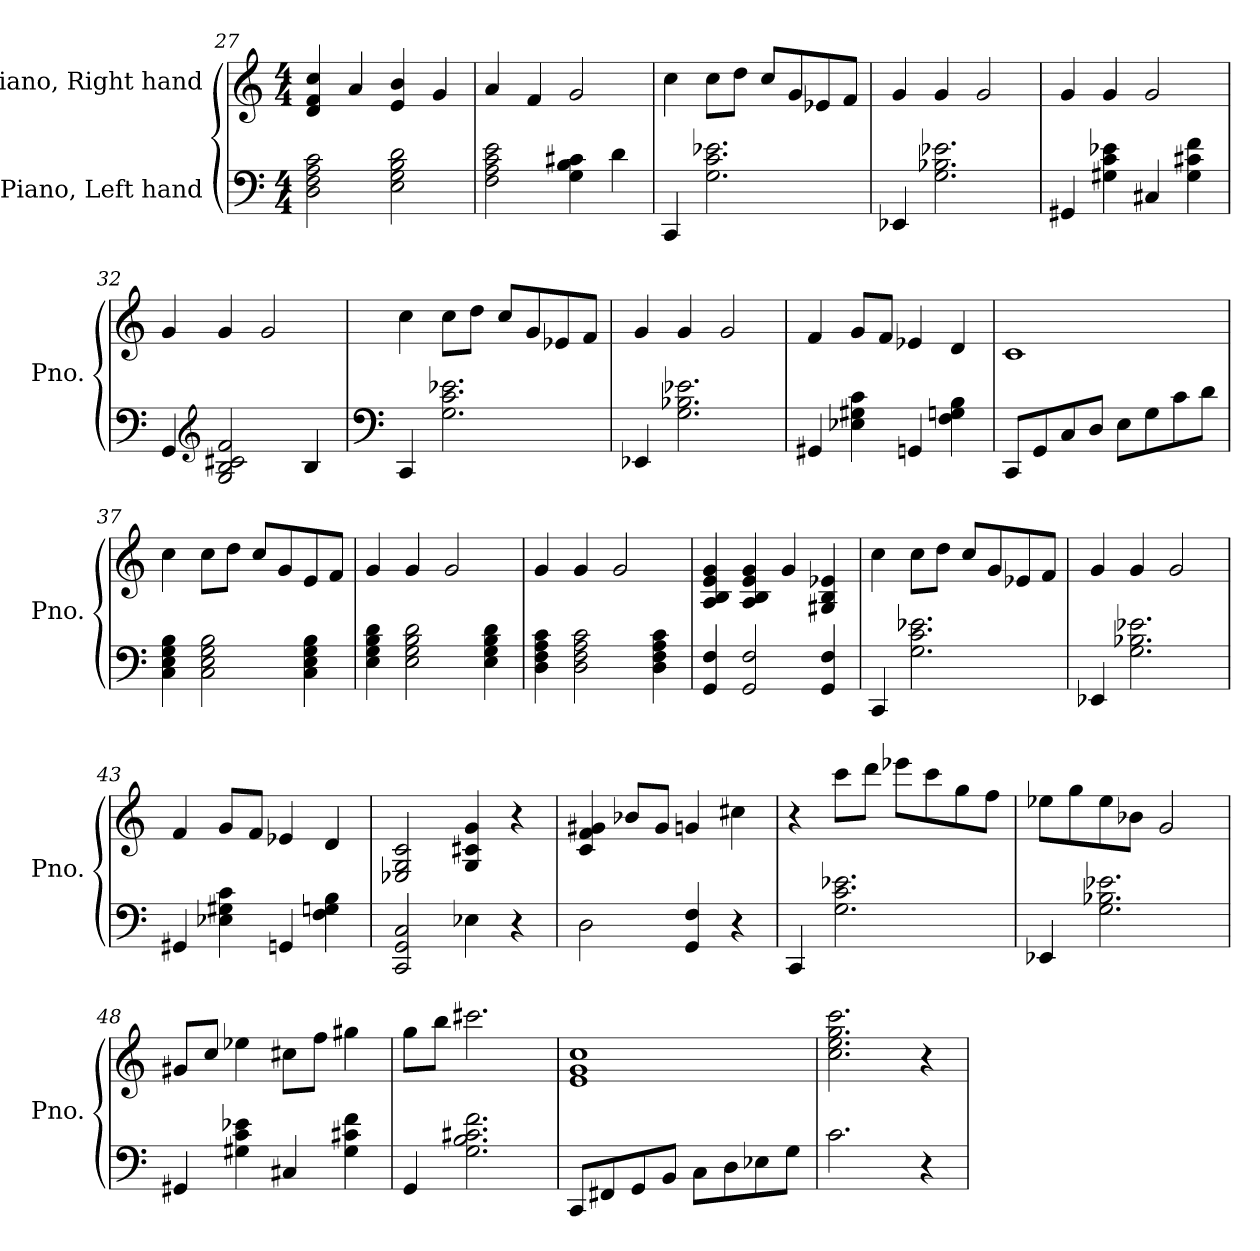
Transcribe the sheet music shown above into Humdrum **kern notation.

**kern	**kern
*part2	*part1
*staff2	*staff1
*I"Piano, Left hand	*I"Piano, Right hand
*I'Pno.	*I'Pno.
*clefF4	*clefG2
*k[]	*k[]
*M4/4	*M4/4
=27	=27
2D\ 2F\ 2A\ 2c\	4d/ 4f/ 4cc/
.	4a/
2E\ 2G\ 2B\ 2d\	4e/ 4b/
.	4g/
=28	=28
2F\ 2A\ 2c\ 2e\	4a/
.	4f/
4G\ 4B\ 4c#X\	2g/
4d\	.
!!LO:LB:g=z
=29	=29
4CC/	4cc\
2.G\ 2.c\ 2.e-X\	8cc\L
.	8dd\J
.	8cc/L
.	8g/
.	8e-X/
.	8f/J
=30	=30
4EE-X/	4g/
2.G\ 2.B-X\ 2.e-X\	4g/
.	2g/
=31	=31
4GG#X/	4g/
4G#X\ 4c\ 4e-X\	4g/
4C#X/	2g/
4G#\ 4c#X\ 4f\	.
=32	=32
4GG/	4g/
*clefG2	*
2G/ 2B/ 2c#X/ 2f/	4g/
.	2g/
4B/	.
=33	=33
*clefF4	*
4CC/	4cc\
2.G\ 2.c\ 2.e-X\	8cc\L
.	8dd\J
.	8cc/L
.	8g/
.	8e-X/
.	8f/J
!!LO:PB:g=z
=34	=34
4EE-X/	4g/
2.G\ 2.B-X\ 2.e-X\	4g/
.	2g/
=35	=35
4GG#X/	4f/
4E-X\ 4G#X\ 4c\	8g/L
.	8f/J
4GGn/	4e-X/
4F\ 4Gn\ 4B\	4d/
=36	=36
8CC/L	1c
8GG/	.
8C/	.
8D/J	.
8E\L	.
8G\	.
8c\	.
8d\J	.
=37	=37
4C\ 4E\ 4G\ 4B\	4cc\
2C\ 2E\ 2G\ 2B\	8cc\L
.	8dd\J
.	8cc/L
.	8g/
4C\ 4E\ 4G\ 4B\	8e/
.	8f/J
=38	=38
4E\ 4G\ 4B\ 4d\	4g/
2E\ 2G\ 2B\ 2d\	4g/
.	2g/
4E\ 4G\ 4B\ 4d\	.
=39	=39
4D\ 4F\ 4A\ 4c\	4g/
2D\ 2F\ 2A\ 2c\	4g/
.	2g/
4D\ 4F\ 4A\ 4c\	.
!!LO:LB:g=z
=40	=40
4GG/ 4F/	4A/ 4B/ 4e/ 4g/
2GG/ 2F/	4A/ 4B/ 4e/ 4g/
.	4g/
4GG/ 4F/	4G#X/ 4B/ 4e-X/
=41	=41
4CC/	4cc\
2.G\ 2.c\ 2.e-X\	8cc\L
.	8dd\J
.	8cc/L
.	8g/
.	8e-X/
.	8f/J
=42	=42
4EE-X/	4g/
2.G\ 2.B-X\ 2.e-X\	4g/
.	2g/
=43	=43
4GG#X/	4f/
4E-X\ 4G#X\ 4c\	8g/L
.	8f/J
4GGn/	4e-X/
4F\ 4Gn\ 4B\	4d/
=44	=44
2CC/ 2GG/ 2C/	2E-X/ 2G/ 2c/
4E-X\	4G/ 4c#X/ 4g/
4r	4r
!!LO:LB:g=z
=45	=45
2D\	4c/ 4f/ 4g#X/
.	8b-X/L
.	8g#/J
4GG/ 4F/	4gn/
4r	4cc#X\
=46	=46
4CC/	4r
2.G\ 2.c\ 2.e-X\	8ccc\L
.	8ddd\J
.	8eee-X\L
.	8ccc\
.	8gg\
.	8ff\J
=47	=47
4EE-X/	8ee-X\L
.	8gg\
2.G\ 2.B-X\ 2.e-X\	8ee-\
.	8b-X\J
.	2g/
=48	=48
4GG#X/	8g#X/L
.	8cc/J
4G#X\ 4c\ 4e-X\	4ee-X\
4C#X/	8cc#X\L
.	8ff\J
4G#\ 4c#X\ 4f\	4gg#X\
=49	=49
4GG/	8gg\L
.	8bb\J
2.G\ 2.B\ 2.c#X\ 2.f\	2.ccc#X\
!!LO:LB:g=z
=50	=50
8CC/L	1e 1g 1cc
8FF#X/	.
8GG/	.
8BB/J	.
8C\L	.
8D\	.
8E-X\	.
8G\J	.
=51	=51
2.c\	2.cc\ 2.ee\ 2.gg\ 2.ccc\
4r	4r
=	=
*-	*-
